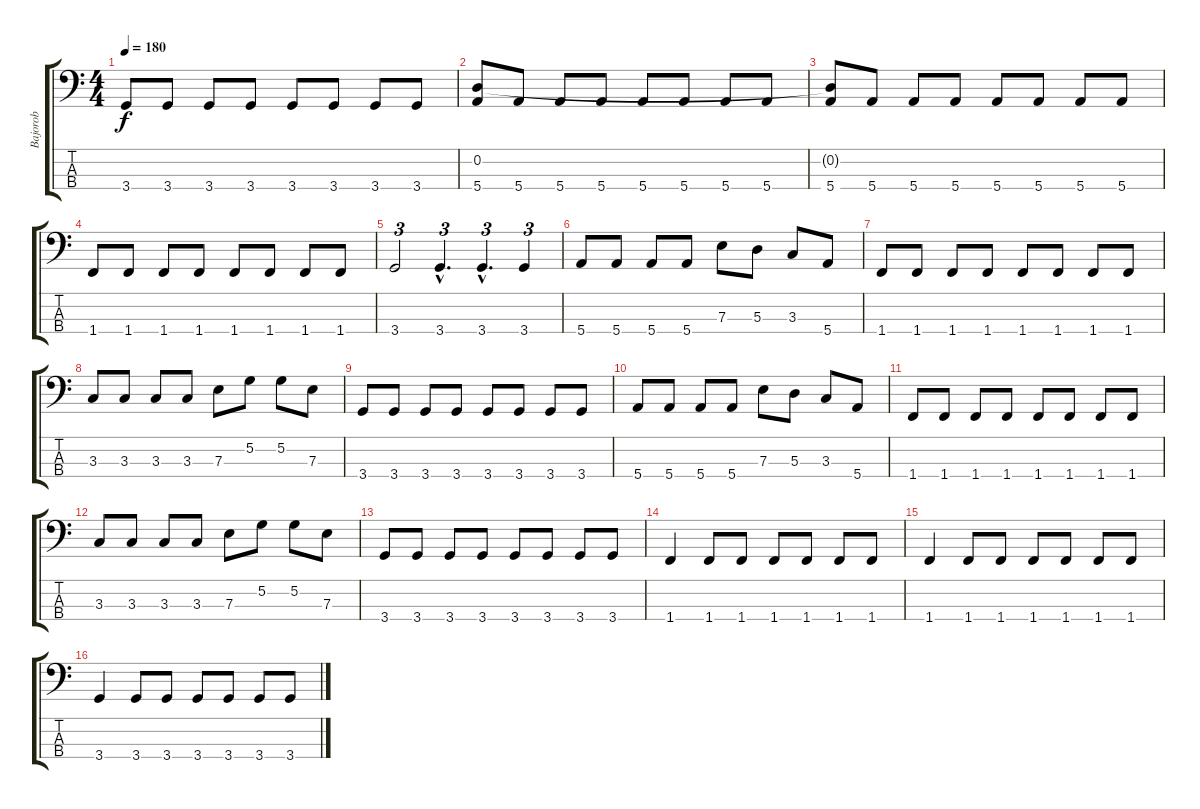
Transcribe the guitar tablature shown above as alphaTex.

\track ("Bajorob" "Bajorob") {instrument electricbasspick}
\staff {score tabs}
\tuning (G2 D2 A1 E1) {hide}
\ts (4 4)
\tempo 180
\clef f4
\ks c
3.4.8{dy f} 3.4.8 3.4.8 3.4.8 3.4.8 3.4.8 3.4.8 3.4.8 |
(0.2{t} 5.4).8 5.4.8 5.4.8 5.4.8 5.4.8 5.4.8 5.4.8 5.4.8 |
(0.2{t} 5.4).8 5.4.8 5.4.8 5.4.8 5.4.8 5.4.8 5.4.8 5.4.8 |
1.4.8 1.4.8 1.4.8 1.4.8 1.4.8 1.4.8 1.4.8 1.4.8 |
3.4.2{tu (3 2)} 3.4{hac}.4{d tu (3 2)} 3.4{hac}.4{d tu (3 2)} 3.4.4{tu (3 2)} |
5.4.8 5.4.8 5.4.8 5.4.8 7.3.8 5.3.8 3.3.8 5.4.8 |
1.4.8 1.4.8 1.4.8 1.4.8 1.4.8 1.4.8 1.4.8 1.4.8 |
3.3.8 3.3.8 3.3.8 3.3.8 7.3.8 5.2.8 5.2.8 7.3.8 |
3.4.8 3.4.8 3.4.8 3.4.8 3.4.8 3.4.8 3.4.8 3.4.8 |
5.4.8 5.4.8 5.4.8 5.4.8 7.3.8 5.3.8 3.3.8 5.4.8 |
1.4.8 1.4.8 1.4.8 1.4.8 1.4.8 1.4.8 1.4.8 1.4.8 |
3.3.8 3.3.8 3.3.8 3.3.8 7.3.8 5.2.8 5.2.8 7.3.8 |
3.4.8 3.4.8 3.4.8 3.4.8 3.4.8 3.4.8 3.4.8 3.4.8 |
1.4.4 1.4.8 1.4.8 1.4.8 1.4.8 1.4.8 1.4.8 |
1.4.4 1.4.8 1.4.8 1.4.8 1.4.8 1.4.8 1.4.8 |
3.4.4 3.4.8 3.4.8 3.4.8 3.4.8 3.4.8 3.4.8
